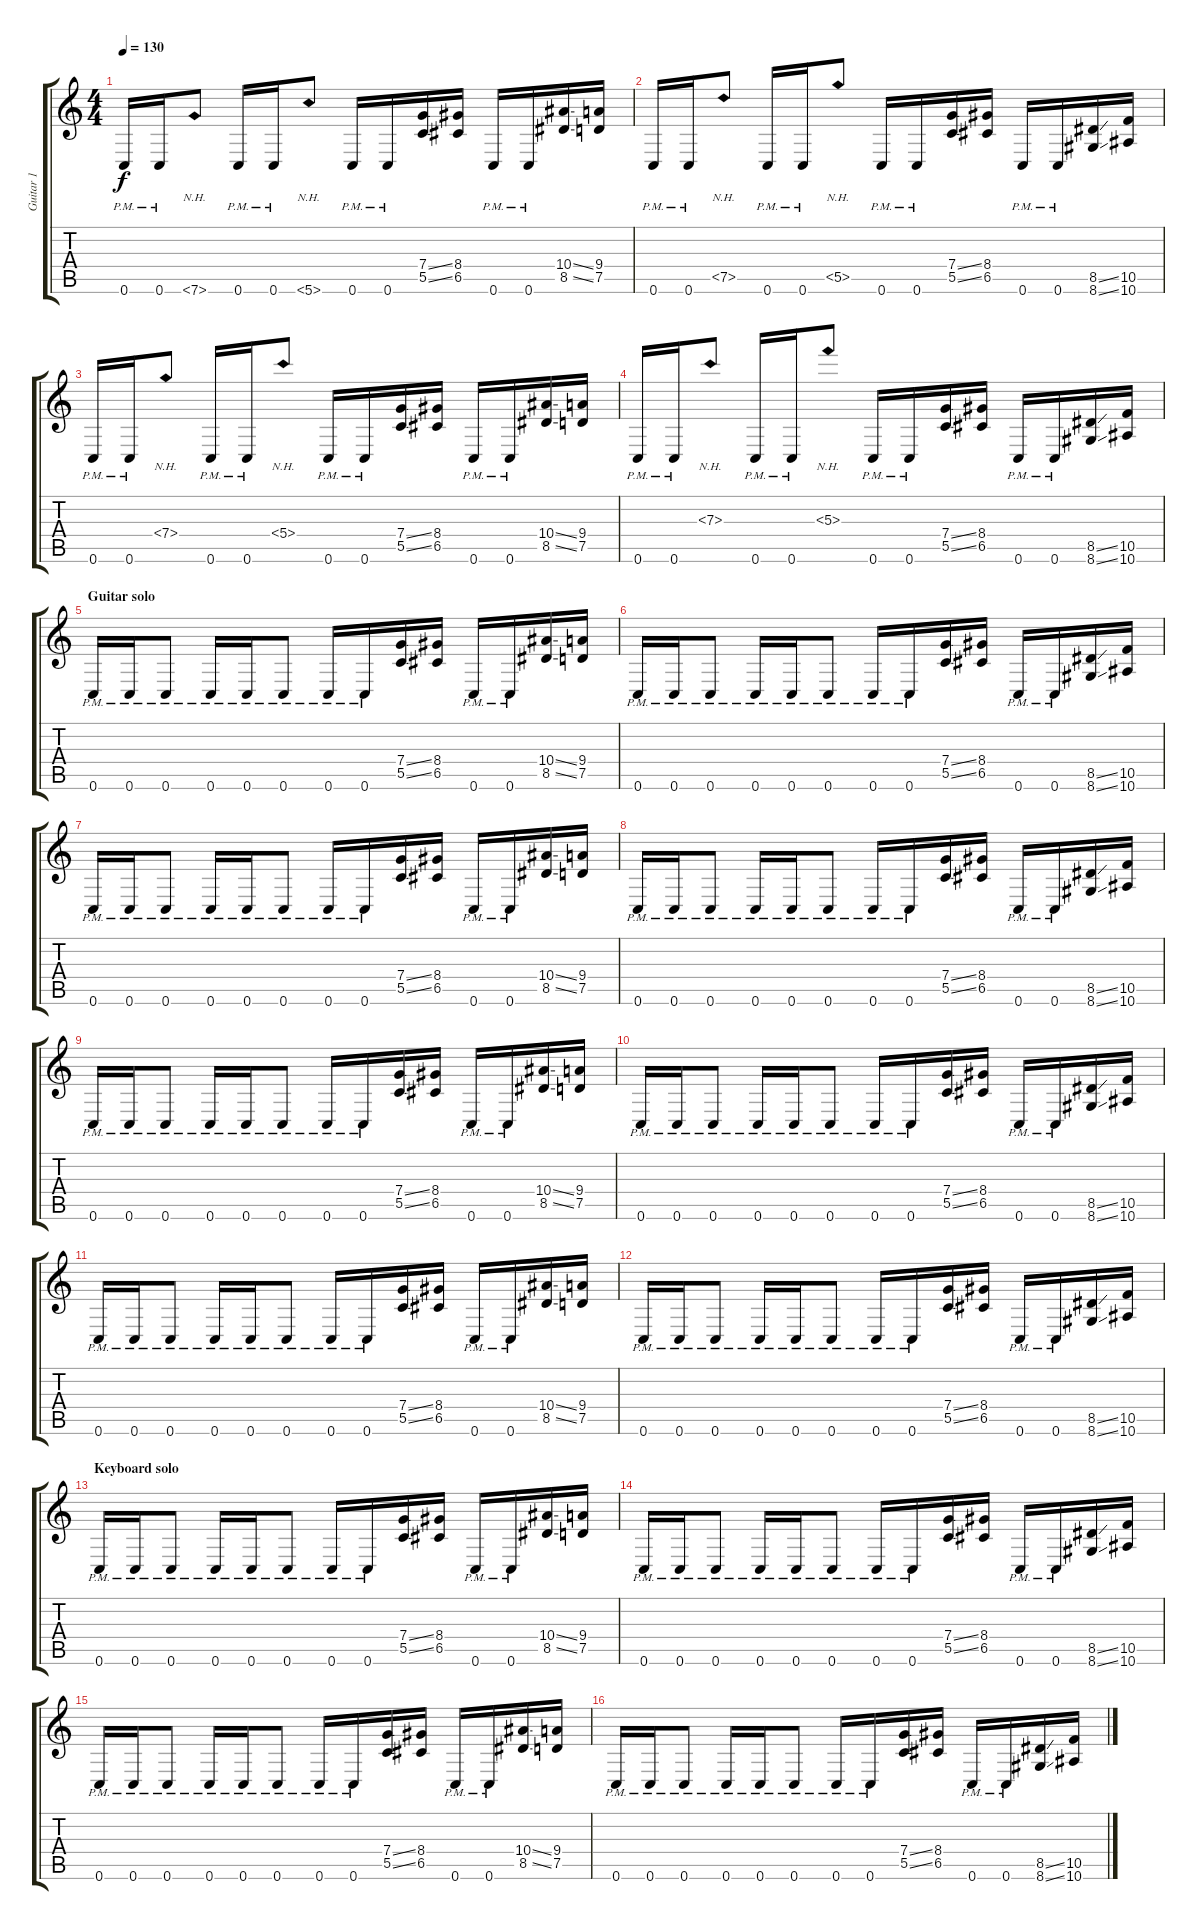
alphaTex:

\track ("Guitar 1" "Guitar 1") {instrument distortionguitar}
\staff {score tabs}
\tuning (D4 A3 F3 C3 G2 C2) {hide}
\ts (4 4)
\tempo 130
\clef g2
\ks c
0.6{pm}.16{dy f} 0.6{pm}.16 7.6{nh}.8 0.6{pm}.16 0.6{pm}.16 5.6{nh}.8 0.6{pm}.16 0.6{pm}.16 (7.4{ss} 5.5{ss}).16 (8.4 6.5).16 0.6{pm}.16 0.6{pm}.16 (10.4{ss} 8.5{ss}).16 (9.4 7.5).16 |
0.6{pm}.16 0.6{pm}.16 7.5{nh}.8 0.6{pm}.16 0.6{pm}.16 5.5{nh}.8 0.6{pm}.16 0.6{pm}.16 (7.4{ss} 5.5{ss}).16 (8.4 6.5).16 0.6{pm}.16 0.6{pm}.16 (8.5{ss} 8.6{ss}).16 (10.5 10.6).16 |
0.6{pm}.16 0.6{pm}.16 7.4{nh}.8 0.6{pm}.16 0.6{pm}.16 5.4{nh}.8 0.6{pm}.16 0.6{pm}.16 (7.4{ss} 5.5{ss}).16 (8.4 6.5).16 0.6{pm}.16 0.6{pm}.16 (10.4{ss} 8.5{ss}).16 (9.4 7.5).16 |
0.6{pm}.16 0.6{pm}.16 7.3{nh}.8 0.6{pm}.16 0.6{pm}.16 5.3{nh}.8 0.6{pm}.16 0.6{pm}.16 (7.4{ss} 5.5{ss}).16 (8.4 6.5).16 0.6{pm}.16 0.6{pm}.16 (8.5{ss} 8.6{ss}).16 (10.5 10.6).16 |
\section ("" "Guitar solo")
0.6{pm}.16 0.6{pm}.16 0.6{pm}.8 0.6{pm}.16 0.6{pm}.16 0.6{pm}.8 0.6{pm}.16 0.6{pm}.16 (7.4{ss} 5.5{ss}).16 (8.4 6.5).16 0.6{pm}.16 0.6{pm}.16 (10.4{ss} 8.5{ss}).16 (9.4 7.5).16 |
0.6{pm}.16 0.6{pm}.16 0.6{pm}.8 0.6{pm}.16 0.6{pm}.16 0.6{pm}.8 0.6{pm}.16 0.6{pm}.16 (7.4{ss} 5.5{ss}).16 (8.4 6.5).16 0.6{pm}.16 0.6{pm}.16 (8.5{ss} 8.6{ss}).16 (10.5 10.6).16 |
0.6{pm}.16 0.6{pm}.16 0.6{pm}.8 0.6{pm}.16 0.6{pm}.16 0.6{pm}.8 0.6{pm}.16 0.6{pm}.16 (7.4{ss} 5.5{ss}).16 (8.4 6.5).16 0.6{pm}.16 0.6{pm}.16 (10.4{ss} 8.5{ss}).16 (9.4 7.5).16 |
0.6{pm}.16 0.6{pm}.16 0.6{pm}.8 0.6{pm}.16 0.6{pm}.16 0.6{pm}.8 0.6{pm}.16 0.6{pm}.16 (7.4{ss} 5.5{ss}).16 (8.4 6.5).16 0.6{pm}.16 0.6{pm}.16 (8.5{ss} 8.6{ss}).16 (10.5 10.6).16 |
0.6{pm}.16 0.6{pm}.16 0.6{pm}.8 0.6{pm}.16 0.6{pm}.16 0.6{pm}.8 0.6{pm}.16 0.6{pm}.16 (7.4{ss} 5.5{ss}).16 (8.4 6.5).16 0.6{pm}.16 0.6{pm}.16 (10.4{ss} 8.5{ss}).16 (9.4 7.5).16 |
0.6{pm}.16 0.6{pm}.16 0.6{pm}.8 0.6{pm}.16 0.6{pm}.16 0.6{pm}.8 0.6{pm}.16 0.6{pm}.16 (7.4{ss} 5.5{ss}).16 (8.4 6.5).16 0.6{pm}.16 0.6{pm}.16 (8.5{ss} 8.6{ss}).16 (10.5 10.6).16 |
0.6{pm}.16 0.6{pm}.16 0.6{pm}.8 0.6{pm}.16 0.6{pm}.16 0.6{pm}.8 0.6{pm}.16 0.6{pm}.16 (7.4{ss} 5.5{ss}).16 (8.4 6.5).16 0.6{pm}.16 0.6{pm}.16 (10.4{ss} 8.5{ss}).16 (9.4 7.5).16 |
0.6{pm}.16 0.6{pm}.16 0.6{pm}.8 0.6{pm}.16 0.6{pm}.16 0.6{pm}.8 0.6{pm}.16 0.6{pm}.16 (7.4{ss} 5.5{ss}).16 (8.4 6.5).16 0.6{pm}.16 0.6{pm}.16 (8.5{ss} 8.6{ss}).16 (10.5 10.6).16 |
\section ("" "Keyboard solo")
0.6{pm}.16 0.6{pm}.16 0.6{pm}.8 0.6{pm}.16 0.6{pm}.16 0.6{pm}.8 0.6{pm}.16 0.6{pm}.16 (7.4{ss} 5.5{ss}).16 (8.4 6.5).16 0.6{pm}.16 0.6{pm}.16 (10.4{ss} 8.5{ss}).16 (9.4 7.5).16 |
0.6{pm}.16 0.6{pm}.16 0.6{pm}.8 0.6{pm}.16 0.6{pm}.16 0.6{pm}.8 0.6{pm}.16 0.6{pm}.16 (7.4{ss} 5.5{ss}).16 (8.4 6.5).16 0.6{pm}.16 0.6{pm}.16 (8.5{ss} 8.6{ss}).16 (10.5 10.6).16 |
0.6{pm}.16 0.6{pm}.16 0.6{pm}.8 0.6{pm}.16 0.6{pm}.16 0.6{pm}.8 0.6{pm}.16 0.6{pm}.16 (7.4{ss} 5.5{ss}).16 (8.4 6.5).16 0.6{pm}.16 0.6{pm}.16 (10.4{ss} 8.5{ss}).16 (9.4 7.5).16 |
0.6{pm}.16 0.6{pm}.16 0.6{pm}.8 0.6{pm}.16 0.6{pm}.16 0.6{pm}.8 0.6{pm}.16 0.6{pm}.16 (7.4{ss} 5.5{ss}).16 (8.4 6.5).16 0.6{pm}.16 0.6{pm}.16 (8.5{ss} 8.6{ss}).16 (10.5 10.6).16
